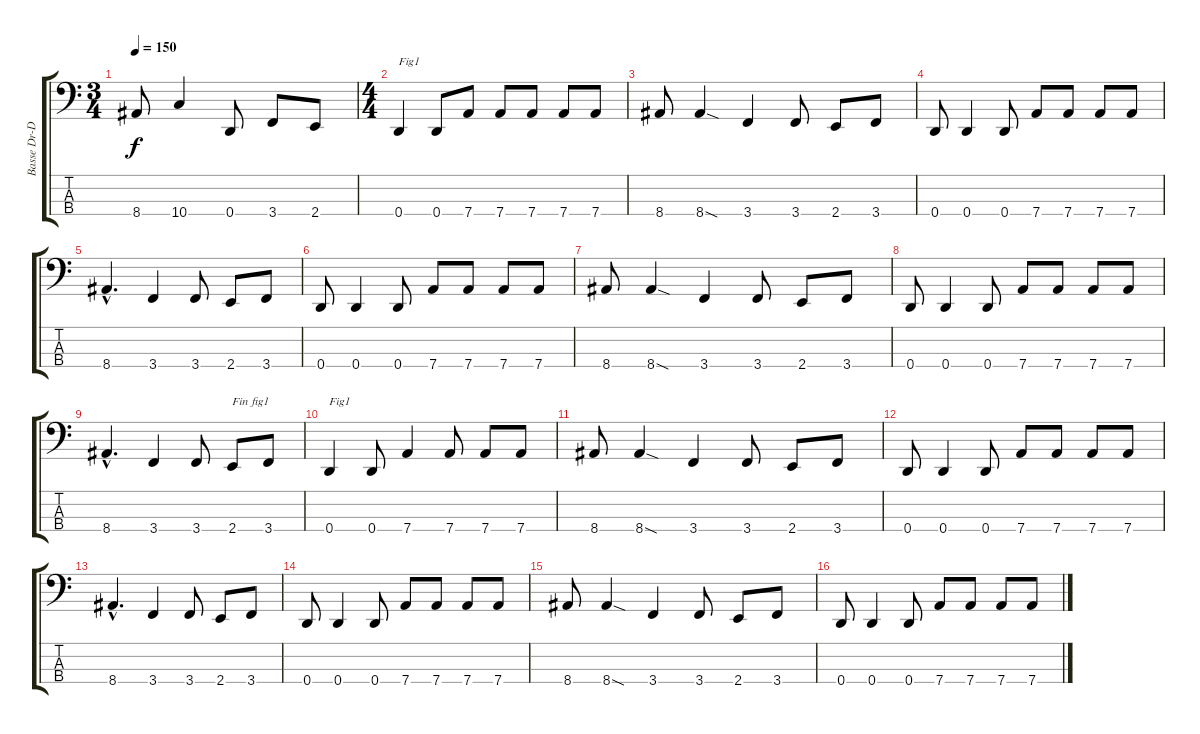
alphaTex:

\track ("Basse Dr-D" "Basse Dr-D") {instrument electricbasspick}
\staff {score tabs}
\tuning (G2 D2 A1 D1) {hide}
\ts (3 4)
\tempo 150
\clef f4
\ks c
8.4{t}.8{dy f} 10.4.4 0.4.8 3.4.8 2.4.8 |
\ts (4 4)
0.4.4{txt "Fig1"} 0.4.8 7.4.8 7.4.8 7.4.8 7.4.8 7.4.8 |
8.4.8 8.4{sod}.4 3.4.4 3.4.8 2.4.8 3.4.8 |
0.4.8 0.4.4 0.4.8 7.4.8 7.4.8 7.4.8 7.4.8 |
8.4{hac}.4{d} 3.4.4 3.4.8 2.4.8 3.4.8 |
0.4.8 0.4.4 0.4.8 7.4.8 7.4.8 7.4.8 7.4.8 |
8.4.8 8.4{sod}.4 3.4.4 3.4.8 2.4.8 3.4.8 |
0.4.8 0.4.4 0.4.8 7.4.8 7.4.8 7.4.8 7.4.8 |
8.4{hac}.4{d} 3.4.4 3.4.8 2.4.8{txt "Fin fig1"} 3.4.8 |
0.4.4{txt "Fig1"} 0.4.8 7.4.4 7.4.8 7.4.8 7.4.8 |
8.4.8 8.4{sod}.4 3.4.4 3.4.8 2.4.8 3.4.8 |
0.4.8 0.4.4 0.4.8 7.4.8 7.4.8 7.4.8 7.4.8 |
8.4{hac}.4{d} 3.4.4 3.4.8 2.4.8 3.4.8 |
0.4.8 0.4.4 0.4.8 7.4.8 7.4.8 7.4.8 7.4.8 |
8.4.8 8.4{sod}.4 3.4.4 3.4.8 2.4.8 3.4.8 |
0.4.8 0.4.4 0.4.8 7.4.8 7.4.8 7.4.8 7.4.8
